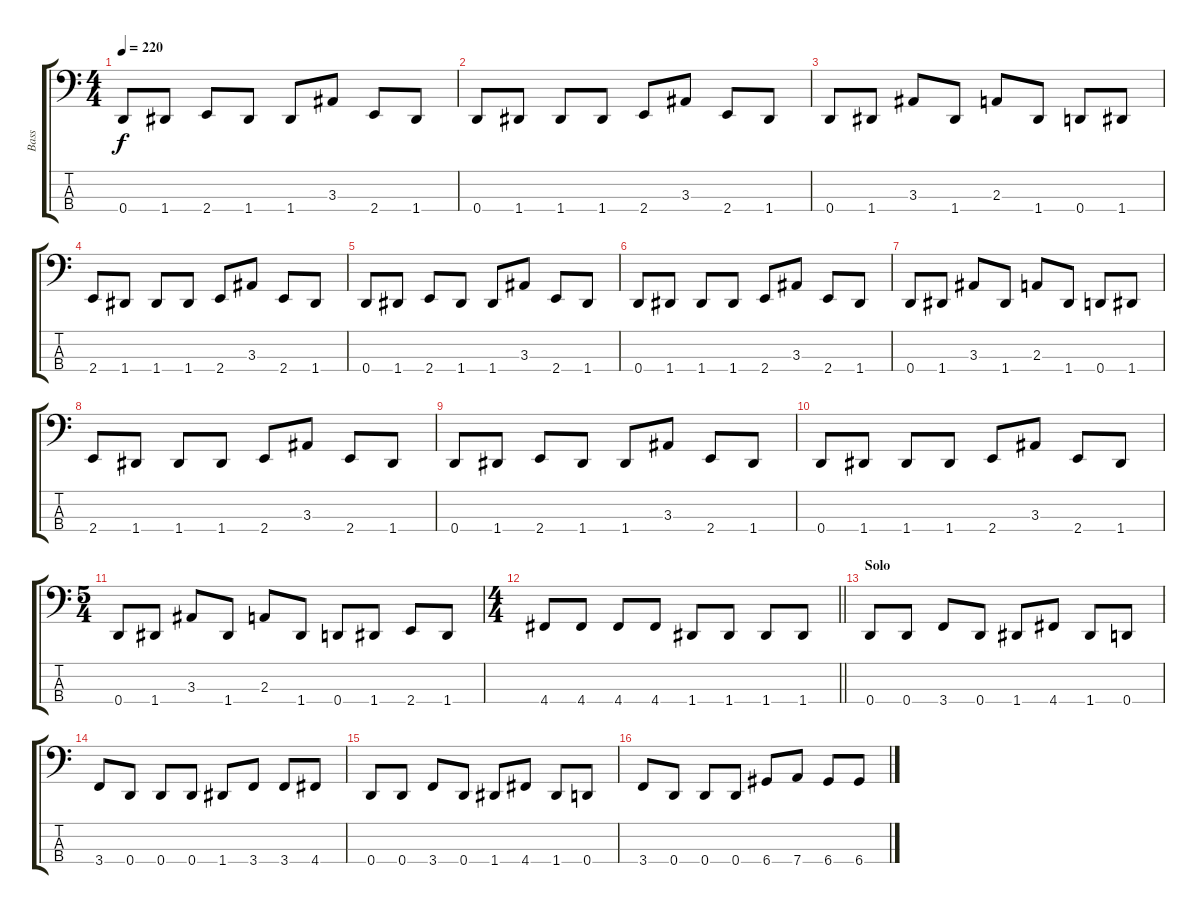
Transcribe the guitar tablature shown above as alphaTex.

\track ("Bass" "Bass") {instrument electricbassfinger}
\staff {score tabs}
\tuning (F2 C2 G1 D1) {hide}
\ts (4 4)
\tempo 220
\clef f4
\ks c
0.4.8{dy f} 1.4.8 2.4.8 1.4.8 1.4.8 3.3.8 2.4.8 1.4.8 |
0.4.8 1.4.8 1.4.8 1.4.8 2.4.8 3.3.8 2.4.8 1.4.8 |
0.4.8 1.4.8 3.3.8 1.4.8 2.3.8 1.4.8 0.4.8 1.4.8 |
2.4.8 1.4.8 1.4.8 1.4.8 2.4.8 3.3.8 2.4.8 1.4.8 |
0.4.8 1.4.8 2.4.8 1.4.8 1.4.8 3.3.8 2.4.8 1.4.8 |
0.4.8 1.4.8 1.4.8 1.4.8 2.4.8 3.3.8 2.4.8 1.4.8 |
0.4.8 1.4.8 3.3.8 1.4.8 2.3.8 1.4.8 0.4.8 1.4.8 |
2.4.8 1.4.8 1.4.8 1.4.8 2.4.8 3.3.8 2.4.8 1.4.8 |
0.4.8 1.4.8 2.4.8 1.4.8 1.4.8 3.3.8 2.4.8 1.4.8 |
0.4.8 1.4.8 1.4.8 1.4.8 2.4.8 3.3.8 2.4.8 1.4.8 |
\ts (5 4)
0.4.8 1.4.8 3.3.8 1.4.8 2.3.8 1.4.8 0.4.8 1.4.8 2.4.8 1.4.8 |
\ts (4 4)
\barLineRight lightlight
4.4.8 4.4.8 4.4.8 4.4.8 1.4.8 1.4.8 1.4.8 1.4.8 |
\section ("" "Solo")
0.4.8 0.4.8 3.4.8 0.4.8 1.4.8 4.4.8 1.4.8 0.4.8 |
3.4.8 0.4.8 0.4.8 0.4.8 1.4.8 3.4.8 3.4.8 4.4.8 |
0.4.8 0.4.8 3.4.8 0.4.8 1.4.8 4.4.8 1.4.8 0.4.8 |
3.4.8 0.4.8 0.4.8 0.4.8 6.4.8 7.4.8 6.4.8 6.4.8
